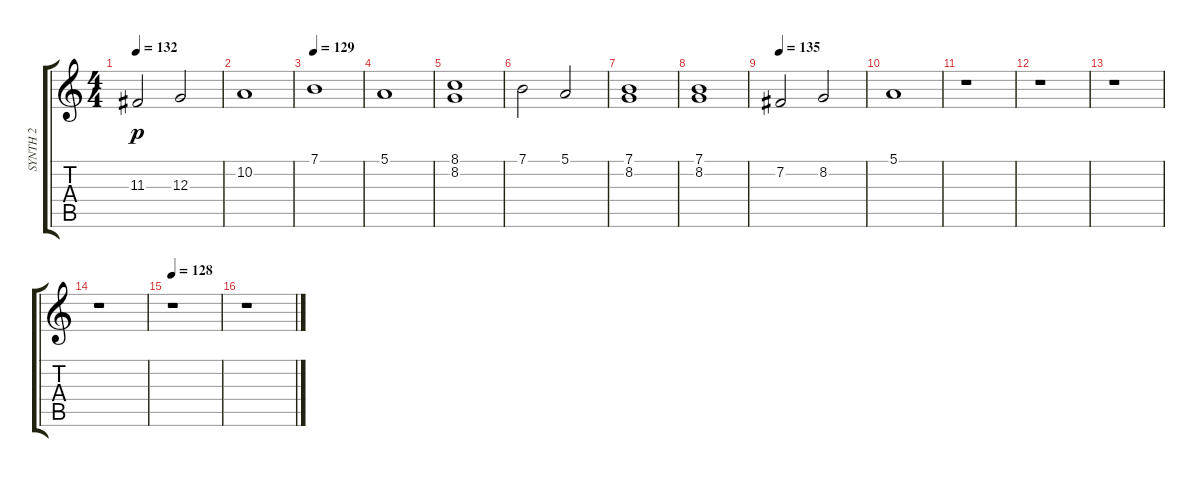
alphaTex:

\track ("SYNTH 2" "SYNTH 2") {instrument synthstrings2}
\staff {score tabs}
\tuning (E4 B3 G3 D3 A2 E2) {hide}
\ts (4 4)
\tempo 132
\clef g2
\ks c
11.3.2{dy p} 12.3.2 |
10.2.1 |
\tempo 129
7.1.1 |
5.1.1 |
(8.1 8.2).1 |
7.1.2 5.1.2 |
(7.1 8.2).1 |
(7.1 8.2).1 |
\tempo 135
7.2.2 8.2.2 |
5.1.1 |
r.1 |
r.1 |
r.1 |
r.1 |
\tempo 128
r.1 |
r.1
